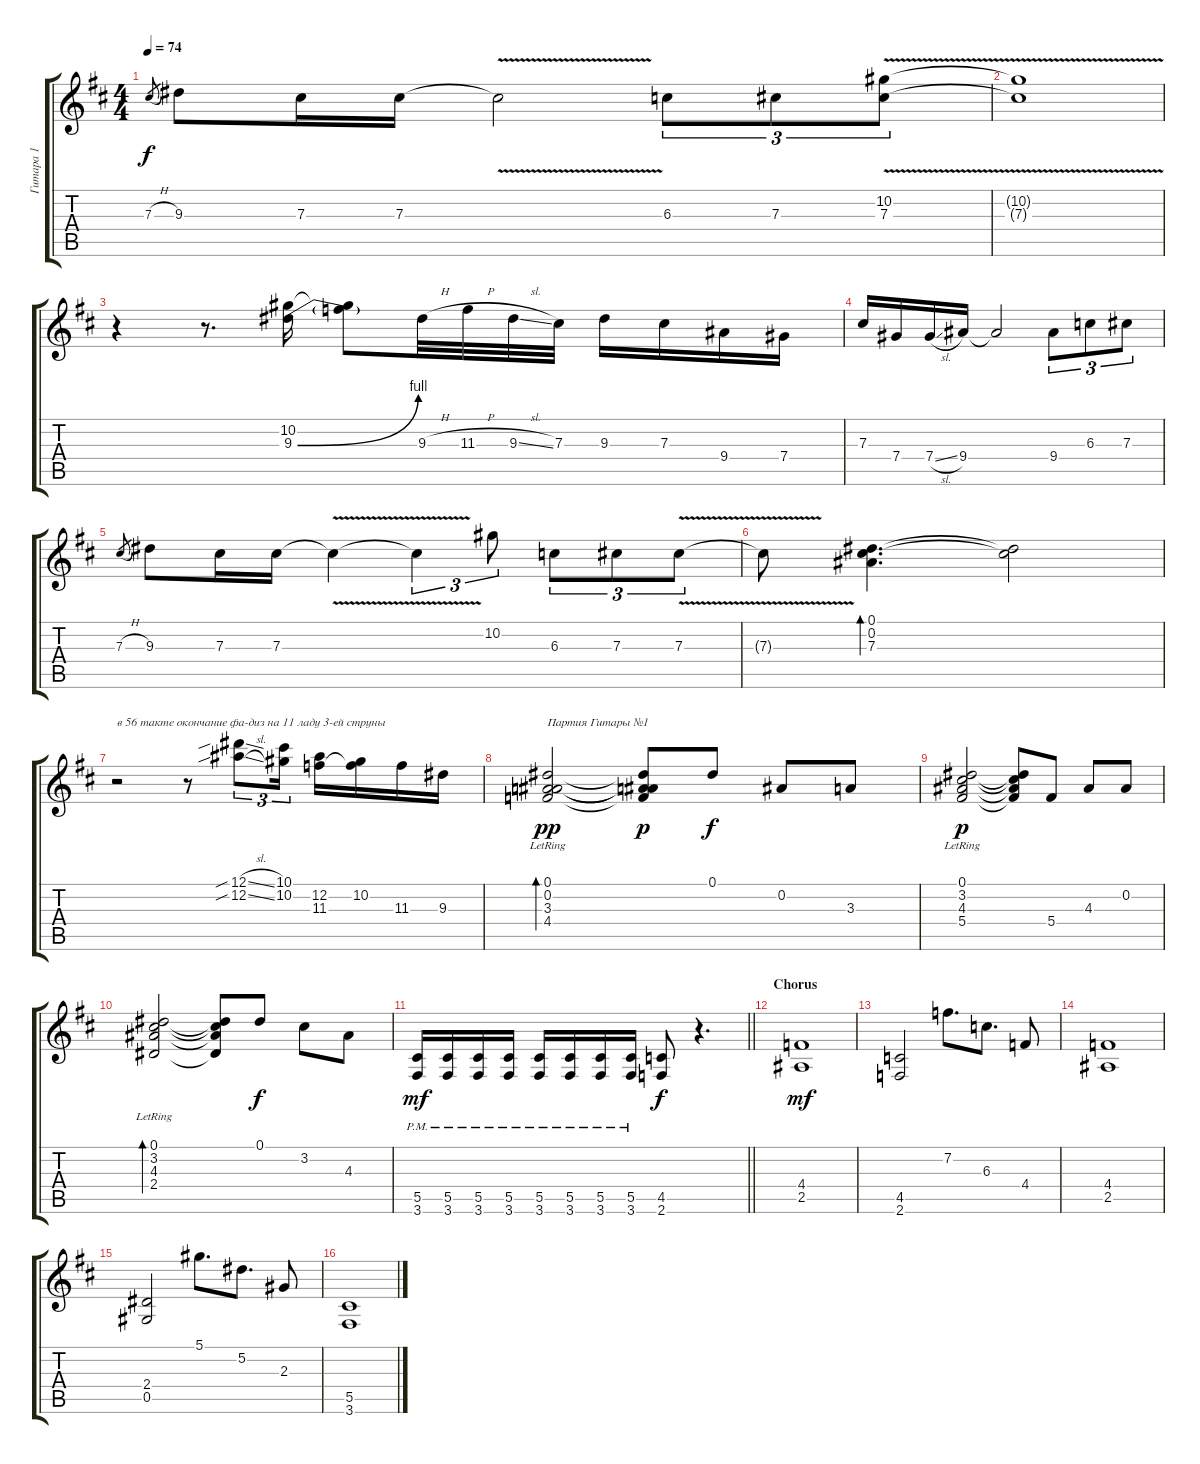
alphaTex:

\track ("Гитара 1" "Гитара 1") {instrument distortionguitar}
\staff {score tabs}
\tuning (Eb4 Bb3 Gb3 Db3 Ab2 Eb2) {hide}
\ts (4 4)
\tempo 74
\clef g2
\ks bminor
7.3{h}.8{gr dy f} 9.3.8 7.3.16 7.3.16 7.3{v t}.2 6.3.8{tu (3 2)} 7.3.8{tu (3 2)} (10.2{v} 7.3{v}).8{tu (3 2)} |
(10.2{t} 7.3{t}).1 |
r.4 r.8{d} (10.2 9.3{be (bend 0 0 60 4)}).16 (10.2{t} 9.3{t}).8 9.3{h}.32 11.3{h}.32 9.3{sl}.32 7.3.32 9.3.16 7.3.16 9.4.16 7.4.16 |
7.3.16 7.4.16 7.4{sl}.16 9.4.16 9.4{t}.2 9.4.8{tu (3 2)} 6.3.8{tu (3 2)} 7.3.8{tu (3 2)} |
7.3{h}.8{gr} 9.3.8 7.3.16 7.3.16 7.3{v t}.4 7.3{t}.4{tu (3 2)} 10.2.8{tu (3 2)} 6.3.8{tu (3 2)} 7.3.8{tu (3 2)} 7.3{v}.8{tu (3 2)} |
7.3{t}.8 (0.1 0.2 7.3).4{d bd 60} (0.1{t} 7.3{t}).2 |
r.2{txt "в 56 такте окончание фа-диз на 11 ладу 3-ей струны"} r.8 (12.1{sib sl} 12.2{sib sl}).8{tu (3 2)} (10.1 10.2).16{tu (3 2)} (12.2 11.3).16 (10.2 11.3{t}).16 11.3.16 9.3.16 |
(0.1{lr} 0.2{lr} 3.3{lr} 4.4{lr}).2{bd 60 txt "Партия Гитары №1" dy pp instrument distortionguitar} (0.1{t} 0.2{t} 3.3{t} 4.4{t}).8{dy p} 0.1.8{dy f} 0.2.8 3.3.8 |
(0.1{lr} 3.2{lr} 4.3{lr} 5.4{lr}).2{dy p} (0.1{t} 3.2{t} 4.3{t} 5.4{t}).8 5.4.8 4.3.8 0.2.8 |
(0.1{lr} 3.2{lr} 4.3{lr} 2.4{lr}).2{bd 60} (0.1{t} 3.2{t} 4.3{t} 2.4{t}).8 0.1.8{dy f} 3.2.8 4.3.8 |
\barLineRight lightlight
(5.5{pm} 3.6{pm}).16{dy mf} (5.5{pm} 3.6{pm}).16 (5.5{pm} 3.6{pm}).16 (5.5{pm} 3.6{pm}).16 (5.5{pm} 3.6{pm}).16 (5.5{pm} 3.6{pm}).16 (5.5{pm} 3.6{pm}).16 (5.5{pm} 3.6{pm}).16 (4.5 2.6).8{dy f} r.4{d} |
\section ("" "Chorus")
(4.4 2.5).1{dy mf} |
(4.5 2.6).2 7.2.8{d} 6.3.8{d} 4.4.8 |
(4.4 2.5).1 |
(2.4 0.5).2 5.1.8{d} 5.2.8{d} 2.3.8 |
(5.5 3.6).1
